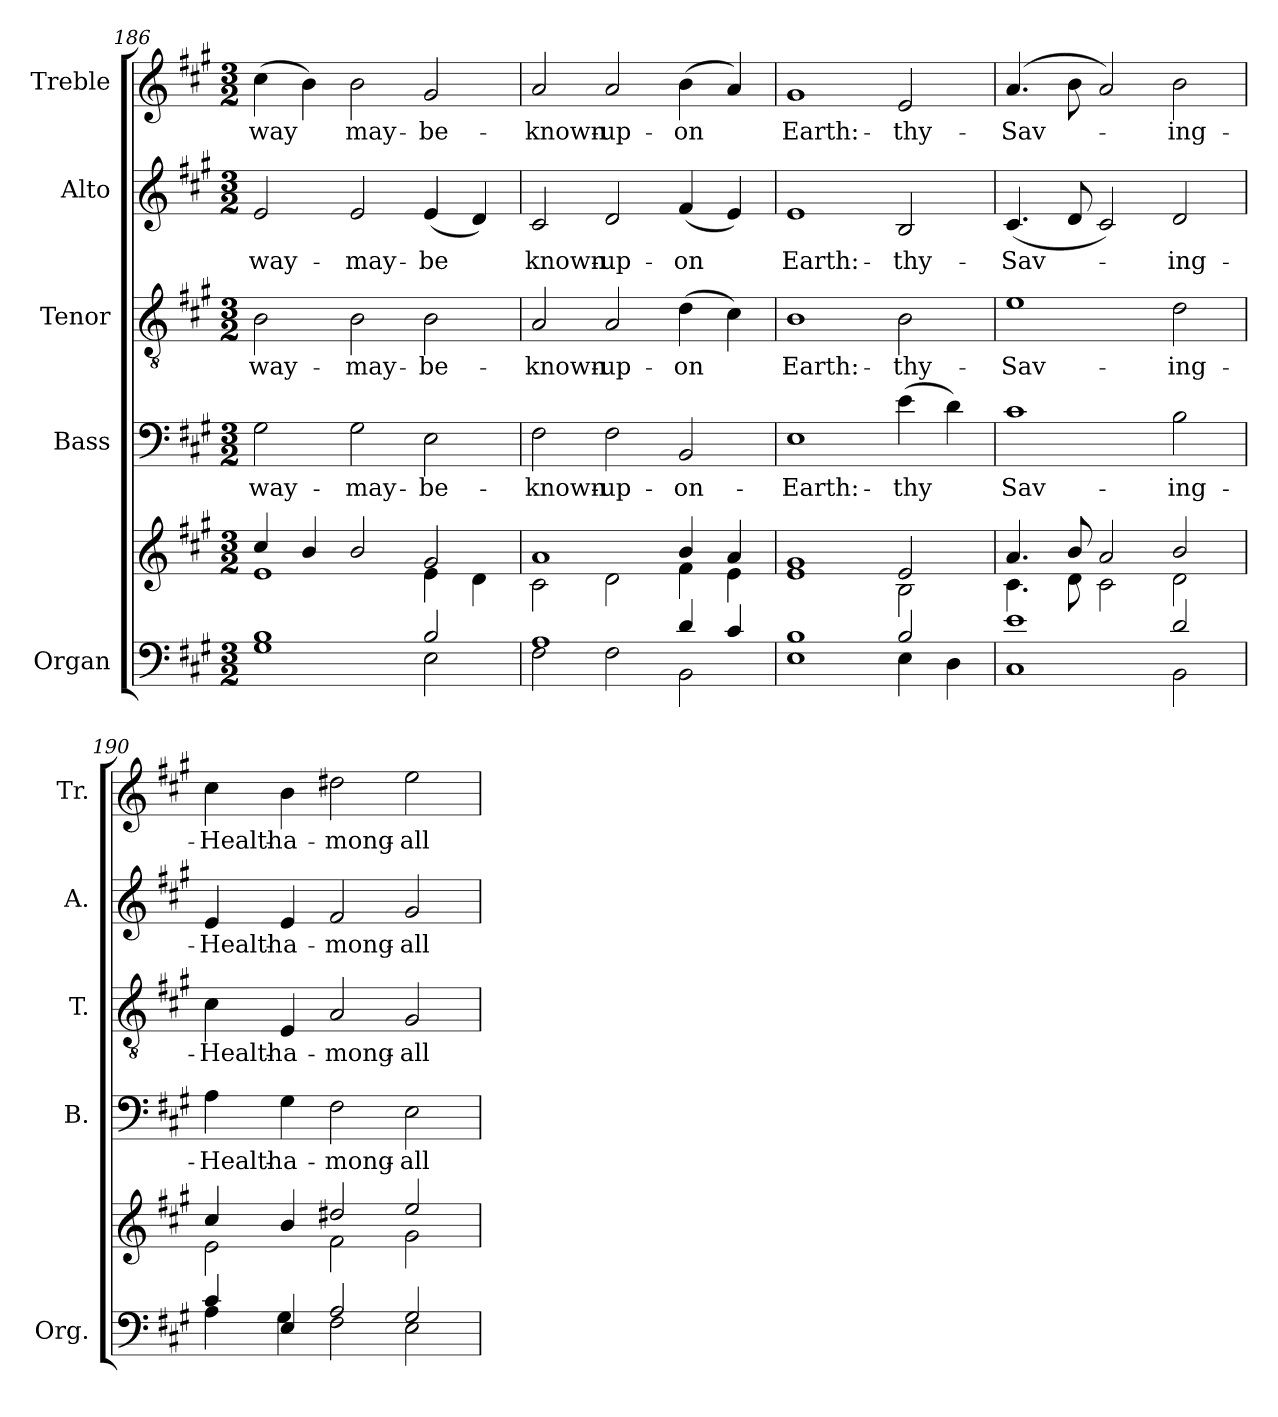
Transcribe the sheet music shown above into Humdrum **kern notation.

**kern	**kern	**kern	**text	**kern	**text	**kern	**text	**kern	**text
*part5	*part5	*part4	*part4	*part3	*part3	*part2	*part2	*part1	*part1
*staff6	*staff5	*staff4	*staff4	*staff3	*staff3	*staff2	*staff2	*staff1	*staff1
*I"Organ	*	*I"Bass	*	*I"Tenor	*	*I"Alto	*	*I"Treble	*
*I'Org.	*	*I'B.	*	*I'T.	*	*I'A.	*	*I'Tr.	*
*clefF4	*clefG2	*clefF4	*	*clefGv2	*	*clefG2	*	*clefG2	*
*	*	*	*	*ITrd7c12	*	*	*	*	*
*k[f#c#g#]	*k[f#c#g#]	*k[f#c#g#]	*	*k[f#c#g#]	*	*k[f#c#g#]	*	*k[f#c#g#]	*
*A:	*A:	*A:	*	*A:	*	*A:	*	*A:	*
*M3/2	*M3/2	*M3/2	*	*M3/2	*	*M3/2	*	*M3/2	*
=186	=186	=186	=186	=186	=186	=186	=186	=186	=186
*^	*^	*	*	*	*	*	*	*	*
!	!	!	!	!	!LO:LY:b:color=#000000	!	!	!	!	!	!
!	!	!	!	!	!	!	!LO:LY:b:color=#000000	!	!	!	!
!	!	!	!	!	!	!	!	!	!LO:LY:b:color=#000000	!	!
!	!	!	!	!	!	!	!	!	!	!	!LO:LY:b:color=#000000
1Bi	1G#i	4cc#i/	1ei	2G#i\	-way-	2BBi\	-way-	2ei/	-way-	(4cc#i\	-way
.	.	4bi/	.	.	.	.	.	.	.	4bi\)	.
!	!	!	!	!	!LO:LY:b:color=#000000	!	!	!	!	!	!
!	!	!	!	!	!	!	!LO:LY:b:color=#000000	!	!	!	!
!	!	!	!	!	!	!	!	!	!LO:LY:b:color=#000000	!	!
!	!	!	!	!	!	!	!	!	!	!	!LO:LY:b:color=#000000
.	.	2bi/	.	2G#i\	-may-	2BBi\	-may-	2ei/	-may-	2bi\	may-
!	!	!	!	!	!LO:LY:b:color=#000000	!	!	!	!	!	!
!	!	!	!	!	!	!	!LO:LY:b:color=#000000	!	!	!	!
!	!	!	!	!	!	!	!	!	!LO:LY:b:color=#000000	!	!
!	!	!	!	!	!	!	!	!	!	!	!LO:LY:b:color=#000000
2Bi/	2Ei\	2g#i/	4ei\	2Ei\	-be-	2BBi\	-be-	(4ei/	-be	2g#i/	-be-
.	.	.	4di\	.	.	.	.	4di/)	.	.	.
=187	=187	=187	=187	=187	=187	=187	=187	=187	=187	=187	=187
!	!	!	!	!	!LO:LY:b:color=#000000	!	!	!	!	!	!
!	!	!	!	!	!	!	!LO:LY:b:color=#000000	!	!	!	!
!	!	!	!	!	!	!	!	!	!LO:LY:b:color=#000000	!	!
!	!	!	!	!	!	!	!	!	!	!	!LO:LY:b:color=#000000
1Ai	2F#i\	1ai	2c#i\	2F#i\	-known-	2AAi/	-known-	2c#i/	known-	2ai/	-known-
!	!	!	!	!	!LO:LY:b:color=#000000	!	!	!	!	!	!
!	!	!	!	!	!	!	!LO:LY:b:color=#000000	!	!	!	!
!	!	!	!	!	!	!	!	!	!LO:LY:b:color=#000000	!	!
!	!	!	!	!	!	!	!	!	!	!	!LO:LY:b:color=#000000
.	2F#i\	.	2di\	2F#i\	-up-	2AAi/	-up-	2di/	-up-	2ai/	-up-
!	!	!	!	!	!LO:LY:b:color=#000000	!	!	!	!	!	!
!	!	!	!	!	!	!	!LO:LY:b:color=#000000	!	!	!	!
!	!	!	!	!	!	!	!	!	!LO:LY:b:color=#000000	!	!
!	!	!	!	!	!	!	!	!	!	!	!LO:LY:b:color=#000000
4di/	2BBi\	4bi/	4f#i\	2BBi/	-on-	(4Di\	-on	(4f#i/	-on	(4bi\	-on
4c#i/	.	4ai/	4ei\	.	.	4C#i\)	.	4ei/)	.	4ai/)	.
!!LO:LB:g=z
=188	=188	=188	=188	=188	=188	=188	=188	=188	=188	=188	=188
!	!	!	!	!	!LO:LY:b:color=#000000	!	!	!	!	!	!
!	!	!	!	!	!	!	!LO:LY:b:color=#000000	!	!	!	!
!	!	!	!	!	!	!	!	!	!LO:LY:b:color=#000000	!	!
!	!	!	!	!	!	!	!	!	!	!	!LO:LY:b:color=#000000
1Bi	1Ei	1g#i	1ei	1Ei	-Earth:-	1BBi	Earth:-	1ei	Earth:-	1g#i	Earth:-
!	!	!	!	!	!LO:LY:b:color=#000000	!	!	!	!	!	!
!	!	!	!	!	!	!	!LO:LY:b:color=#000000	!	!	!	!
!	!	!	!	!	!	!	!	!	!LO:LY:b:color=#000000	!	!
!	!	!	!	!	!	!	!	!	!	!	!LO:LY:b:color=#000000
2Bi/	4Ei\	2ei/	2Bi\	(4ei\	-thy	2BBi\	-thy-	2Bi/	-thy-	2ei/	-thy-
.	4Di\	.	.	4di\)	.	.	.	.	.	.	.
=189	=189	=189	=189	=189	=189	=189	=189	=189	=189	=189	=189
!	!	!	!	!	!LO:LY:b:color=#000000	!	!	!	!	!	!
!	!	!	!	!	!	!	!LO:LY:b:color=#000000	!	!	!	!
!	!	!	!	!	!	!	!	!	!LO:LY:b:color=#000000	!	!
!	!	!	!	!	!	!	!	!	!	!	!LO:LY:b:color=#000000
1ei	1C#i	4.ai/	4.c#i\	1c#i	Sav-	1Ei	-Sav-	(4.c#i/	-Sav-	(4.ai/	-Sav-
.	.	8bi/	8di\	.	.	.	.	8di/	.	8bi\	.
.	.	2ai/	2c#i\	.	.	.	.	2c#i/)	.	2ai/)	.
!	!	!	!	!	!LO:LY:b:color=#000000	!	!	!	!	!	!
!	!	!	!	!	!	!	!LO:LY:b:color=#000000	!	!	!	!
!	!	!	!	!	!	!	!	!	!LO:LY:b:color=#000000	!	!
!	!	!	!	!	!	!	!	!	!	!	!LO:LY:b:color=#000000
2di/	2BBi\	2bi/	2di\	2Bi\	-ing-	2Di\	-ing-	2di/	-ing-	2bi\	-ing-
=190	=190	=190	=190	=190	=190	=190	=190	=190	=190	=190	=190
!	!	!	!	!	!LO:LY:b:color=#000000	!	!	!	!	!	!
!	!	!	!	!	!	!	!LO:LY:b:color=#000000	!	!	!	!
!	!	!	!	!	!	!	!	!	!LO:LY:b:color=#000000	!	!
!	!	!	!	!	!	!	!	!	!	!	!LO:LY:b:color=#000000
4c#i/	4Ai\	4cc#i/	2ei\	4Ai\	-Health-	4C#i\	-Health-	4ei/	-Health-	4cc#i\	-Health-
!	!	!	!	!	!LO:LY:b:color=#000000	!	!	!	!	!	!
!	!	!	!	!	!	!	!LO:LY:b:color=#000000	!	!	!	!
!	!	!	!	!	!	!	!	!	!LO:LY:b:color=#000000	!	!
!	!	!	!	!	!	!	!	!	!	!	!LO:LY:b:color=#000000
4Ei/	4G#i\	4bi/	.	4G#i\	-a-	4EEi/	-a-	4ei/	-a-	4bi\	-a-
!	!	!	!	!	!LO:LY:b:color=#000000	!	!	!	!	!	!
!	!	!	!	!	!	!	!LO:LY:b:color=#000000	!	!	!	!
!	!	!	!	!	!	!	!	!	!LO:LY:b:color=#000000	!	!
!	!	!	!	!	!	!	!	!	!	!	!LO:LY:b:color=#000000
2Ai/	2F#i\	2dd#Xi/	2f#i\	2F#i\	-mong-	2AAi/	-mong-	2f#i/	-mong-	2dd#Xi\	-mong-
!	!	!	!	!	!LO:LY:b:color=#000000	!	!	!	!	!	!
!	!	!	!	!	!	!	!LO:LY:b:color=#000000	!	!	!	!
!	!	!	!	!	!	!	!	!	!LO:LY:b:color=#000000	!	!
!	!	!	!	!	!	!	!	!	!	!	!LO:LY:b:color=#000000
2G#i/	2Ei\	2eei/	2g#i\	2Ei\	-all-	2GG#i/	-all-	2g#i/	-all-	2eei\	-all-
*v	*v	*	*	*	*	*	*	*	*	*	*
*	*v	*v	*	*	*	*	*	*	*	*
=	=	=	=	=	=	=	=	=	=
*-	*-	*-	*-	*-	*-	*-	*-	*-	*-
